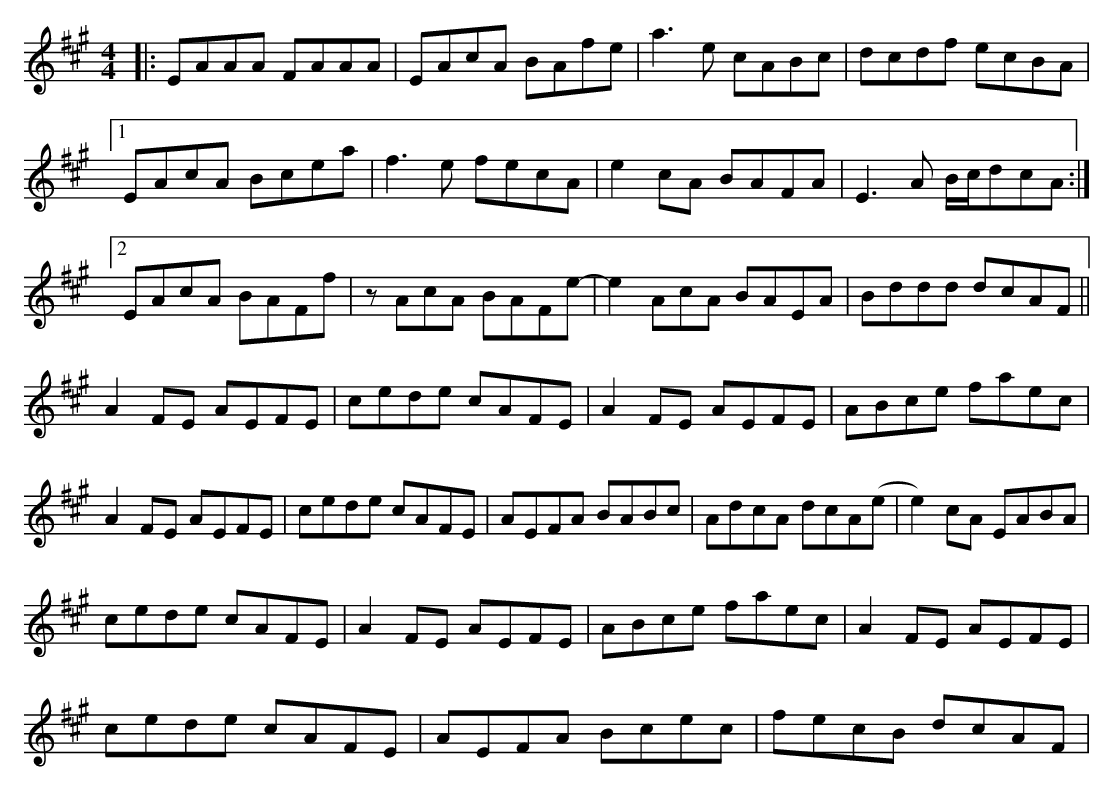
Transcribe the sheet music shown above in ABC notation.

X:1
M:4/4
K:A
|:EAAA FAAA|EAcA BAfe|a3e cABc|dcdf ecBA|
[1 EAcA Bcea|f3e fecA|e2cA BAFA|E3A B/c/dcA:|
[2 EAcA BAFf|zAcA BAFe-|e2AcA BAEA|Bddd dcAF||
A2FE AEFE|cede cAFE|A2FE AEFE|ABce faec|
A2FE AEFE|cede cAFE|AEFA BABc|AdcA dcA(e|e2)cA EABA|
cede cAFE|A2FE AEFE|ABce faec|A2FE AEFE|
cede cAFE|AEFA Bcec|fecB dcAF|
